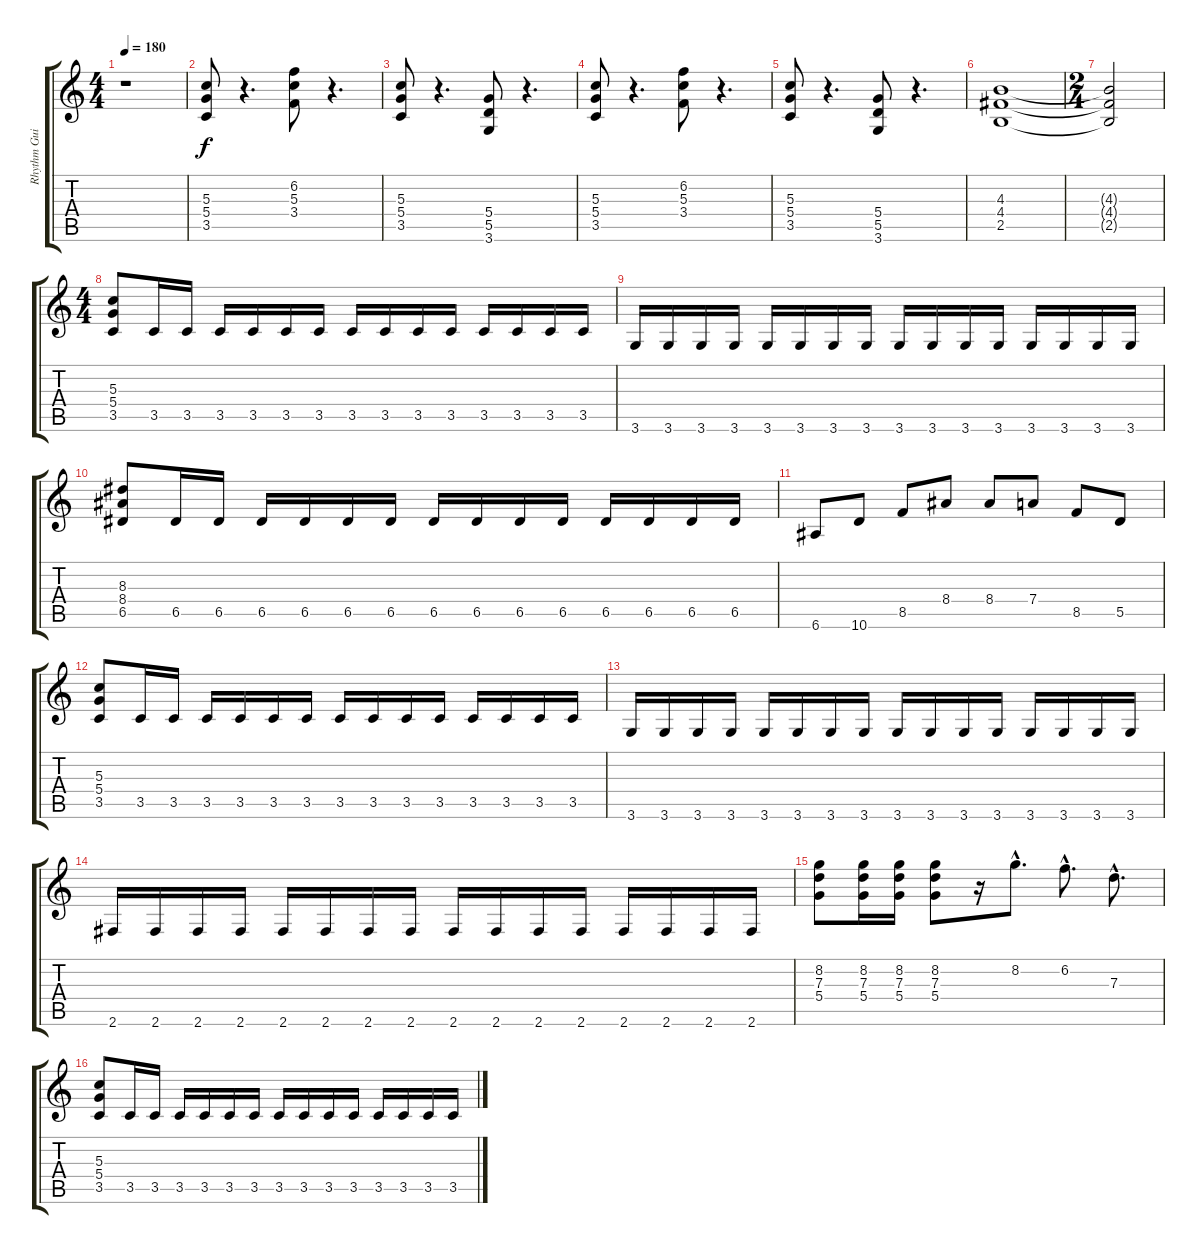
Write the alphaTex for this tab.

\track ("Rhythm Guitar" "Rhythm Gui") {instrument distortionguitar}
\staff {score tabs}
\tuning (E4 B3 G3 D3 A2 E2) {hide}
\ts (4 4)
\tempo 180
\clef g2
\ks c
r.1{dy f} |
(5.3 5.4 3.5).8 r.4{d} (6.2 5.3 3.4).8 r.4{d} |
(5.3 5.4 3.5).8 r.4{d} (5.4 5.5 3.6).8 r.4{d} |
(5.3 5.4 3.5).8 r.4{d} (6.2 5.3 3.4).8 r.4{d} |
(5.3 5.4 3.5).8 r.4{d} (5.4 5.5 3.6).8 r.4{d} |
(4.3 4.4 2.5).1 |
\ts (2 4)
(4.3{t} 4.4{t} 2.5{t}).2 |
\ts (4 4)
(5.3 5.4 3.5).8 3.5.16 3.5.16 3.5.16 3.5.16 3.5.16 3.5.16 3.5.16 3.5.16 3.5.16 3.5.16 3.5.16 3.5.16 3.5.16 3.5.16 |
3.6.16 3.6.16 3.6.16 3.6.16 3.6.16 3.6.16 3.6.16 3.6.16 3.6.16 3.6.16 3.6.16 3.6.16 3.6.16 3.6.16 3.6.16 3.6.16 |
(8.3 8.4 6.5).8 6.5.16 6.5.16 6.5.16 6.5.16 6.5.16 6.5.16 6.5.16 6.5.16 6.5.16 6.5.16 6.5.16 6.5.16 6.5.16 6.5.16 |
6.6.8 10.6.8 8.5.8 8.4.8 8.4.8 7.4.8 8.5.8 5.5.8 |
(5.3 5.4 3.5).8 3.5.16 3.5.16 3.5.16 3.5.16 3.5.16 3.5.16 3.5.16 3.5.16 3.5.16 3.5.16 3.5.16 3.5.16 3.5.16 3.5.16 |
3.6.16 3.6.16 3.6.16 3.6.16 3.6.16 3.6.16 3.6.16 3.6.16 3.6.16 3.6.16 3.6.16 3.6.16 3.6.16 3.6.16 3.6.16 3.6.16 |
2.6.16 2.6.16 2.6.16 2.6.16 2.6.16 2.6.16 2.6.16 2.6.16 2.6.16 2.6.16 2.6.16 2.6.16 2.6.16 2.6.16 2.6.16 2.6.16 |
(8.2 7.3 5.4).8 (8.2 7.3 5.4).16 (8.2 7.3 5.4).16 (8.2 7.3 5.4).8 r.16 8.2{hac}.8{d} 6.2{hac}.8{d} 7.3{hac}.8{d} |
(5.3 5.4 3.5).8 3.5.16 3.5.16 3.5.16 3.5.16 3.5.16 3.5.16 3.5.16 3.5.16 3.5.16 3.5.16 3.5.16 3.5.16 3.5.16 3.5.16
